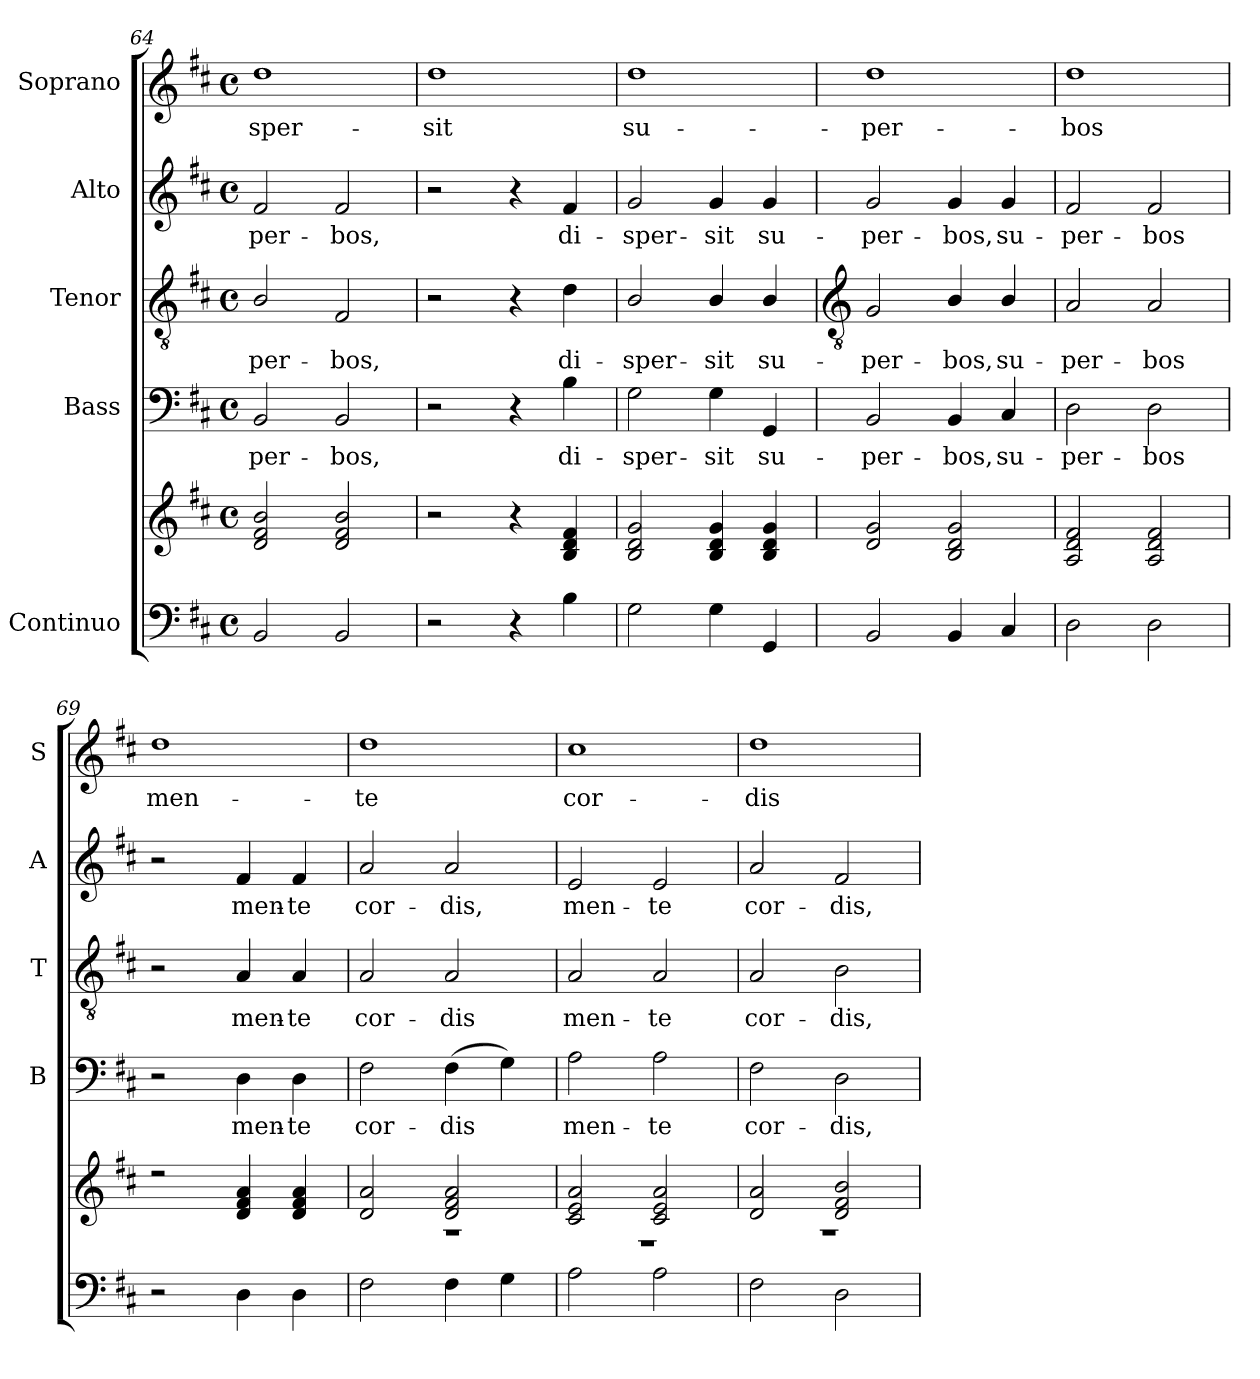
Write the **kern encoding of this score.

**kern	**kern	**kern	**text	**kern	**text	**kern	**text	**kern	**text
*part5	*part5	*part4	*part4	*part3	*part3	*part2	*part2	*part1	*part1
*staff6	*staff5	*staff4	*staff4	*staff3	*staff3	*staff2	*staff2	*staff1	*staff1
*I"Continuo	*	*I"Bass	*	*I"Tenor	*	*I"Alto	*	*I"Soprano	*
*	*	*I'B	*	*I'T	*	*I'A	*	*I'S	*
*clefF4	*clefG2	*clefF4	*	*clefGv2	*	*clefG2	*	*clefG2	*
*k[f#c#]	*k[f#c#]	*k[f#c#]	*	*k[f#c#]	*	*k[f#c#]	*	*k[f#c#]	*
*D:	*D:	*D:	*	*D:	*	*D:	*	*D:	*
*M4/4	*M4/4	*M4/4	*	*M4/4	*	*M4/4	*	*M4/4	*
*met(c)	*met(c)	*met(c)	*	*met(c)	*	*met(c)	*	*met(c)	*
=64	=64	=64	=64	=64	=64	=64	=64	=64	=64
*	*^	*	*	*	*	*	*	*	*
!	!	!	!	!LO:LY:b	!	!LO:LY:b	!	!LO:LY:b	!	!LO:LY:b
2BB	2d/ 2f#/ 2b/	2ryy	2BB	-per-	2B/	-per-	2f#	-per-	1dd	-sper-
!	!	!	!	!LO:LY:b	!	!LO:LY:b	!	!LO:LY:b	!	!
2BB	2d/ 2f#/ 2b/	2ryy	2BB	-bos,	2F#	-bos,	2f#	-bos,	.	.
=65	=65	=65	=65	=65	=65	=65	=65	=65	=65	=65
!	!	!	!	!	!	!	!	!	!	!LO:LY:b
2r	2r	2ryy	2r	.	2r	.	2r	.	1dd	-sit
4r	4r	2ryy	4r	.	4r	.	4r	.	.	.
!	!	!	!	!LO:LY:b	!	!LO:LY:b	!	!LO:LY:b	!	!
4B	4B/ 4d/ 4f#/	.	4B	di-	4d	di-	4f#	di-	.	.
=66	=66	=66	=66	=66	=66	=66	=66	=66	=66	=66
!	!	!	!	!LO:LY:b	!	!LO:LY:b	!	!LO:LY:b	!	!LO:LY:b
2G	2B/ 2d/ 2g/	2ryy	2G	-sper-	2B/	-sper-	2g	-sper-	1dd	su-
!	!	!	!	!LO:LY:b	!	!LO:LY:b	!	!LO:LY:b	!	!
4G	4B/ 4d/ 4g/	2ryy	4G	-sit	4B/	-sit	4g	-sit	.	.
!	!	!	!	!LO:LY:b	!	!LO:LY:b	!	!LO:LY:b	!	!
4GG	4B/ 4d/ 4g/	.	4GG	su-	4B/	su-	4g	su-	.	.
!!LO:LB:g=z
=67	=67	=67	=67	=67	=67	=67	=67	=67	=67	=67
*	*	*	*	*	*clefGv2	*	*	*	*	*
!	!	!	!	!LO:LY:b	!	!LO:LY:b	!	!LO:LY:b	!	!LO:LY:b
2BB	2d/ 2g/	1ryy	2BB	-per-	2G	-per-	2g	-per-	1dd	-per-
!	!	!	!	!LO:LY:b	!	!LO:LY:b	!	!LO:LY:b	!	!
4BB	2B/ 2d/ 2g/	.	4BB	-bos,	4B/	-bos,	4g	-bos,	.	.
!	!	!	!	!LO:LY:b	!	!LO:LY:b	!	!LO:LY:b	!	!
4C#	.	.	4C#	su-	4B/	su-	4g	su-	.	.
=68	=68	=68	=68	=68	=68	=68	=68	=68	=68	=68
!	!	!	!	!LO:LY:b	!	!LO:LY:b	!	!LO:LY:b	!	!LO:LY:b
2D	2A/ 2d/ 2f#/	1ryy	2D	-per-	2A	-per-	2f#	-per-	1dd	-bos
!	!	!	!	!LO:LY:b	!	!LO:LY:b	!	!LO:LY:b	!	!
2D	2A/ 2d/ 2f#/	.	2D	-bos	2A	-bos	2f#	-bos	.	.
=69	=69	=69	=69	=69	=69	=69	=69	=69	=69	=69
!	!	!	!	!	!	!	!	!	!	!LO:LY:b
2r	2r	1ryy	2r	.	2r	.	2r	.	1dd	men-
!	!	!	!	!LO:LY:b	!	!LO:LY:b	!	!LO:LY:b	!	!
4D	4d/ 4f#/ 4a/	.	4D	men-	4A	men-	4f#	men-	.	.
!	!	!	!	!LO:LY:b	!	!LO:LY:b	!	!LO:LY:b	!	!
4D	4d/ 4f#/ 4a/	.	4D	-te	4A	-te	4f#	-te	.	.
=70	=70	=70	=70	=70	=70	=70	=70	=70	=70	=70
!	!	!	!	!LO:LY:b	!	!LO:LY:b	!	!LO:LY:b	!	!LO:LY:b
2F#	2d/ 2a/	1r	2F#	cor-	2A	cor-	2a	cor-	1dd	-te
!	!	!	!	!LO:LY:b	!	!LO:LY:b	!	!LO:LY:b	!	!
4F#	2d/ 2f#/ 2a/	.	(>4F#	-dis	2A	-dis	2a	-dis,	.	.
4G	.	.	4G)	.	.	.	.	.	.	.
=71	=71	=71	=71	=71	=71	=71	=71	=71	=71	=71
!	!	!	!	!LO:LY:b	!	!LO:LY:b	!	!LO:LY:b	!	!LO:LY:b
2A	2c#/ 2e/ 2a/	1r	2A	men-	2A	men-	2e	men-	1cc#	cor-
!	!	!	!	!LO:LY:b	!	!LO:LY:b	!	!LO:LY:b	!	!
2A	2c#/ 2e/ 2a/	.	2A	-te	2A	-te	2e	-te	.	.
=72	=72	=72	=72	=72	=72	=72	=72	=72	=72	=72
!	!	!	!	!LO:LY:b	!	!LO:LY:b	!	!LO:LY:b	!	!LO:LY:b
2F#	2d/ 2a/	1r	2F#	cor-	2A	cor-	2a	cor-	1dd	-dis
!	!	!	!	!LO:LY:b	!	!LO:LY:b	!	!LO:LY:b	!	!
2D	2d/ 2f#/ 2b/	.	2D	-dis,	2B	-dis,	2f#	-dis,	.	.
*	*v	*v	*	*	*	*	*	*	*	*
=	=	=	=	=	=	=	=	=	=
*-	*-	*-	*-	*-	*-	*-	*-	*-	*-
